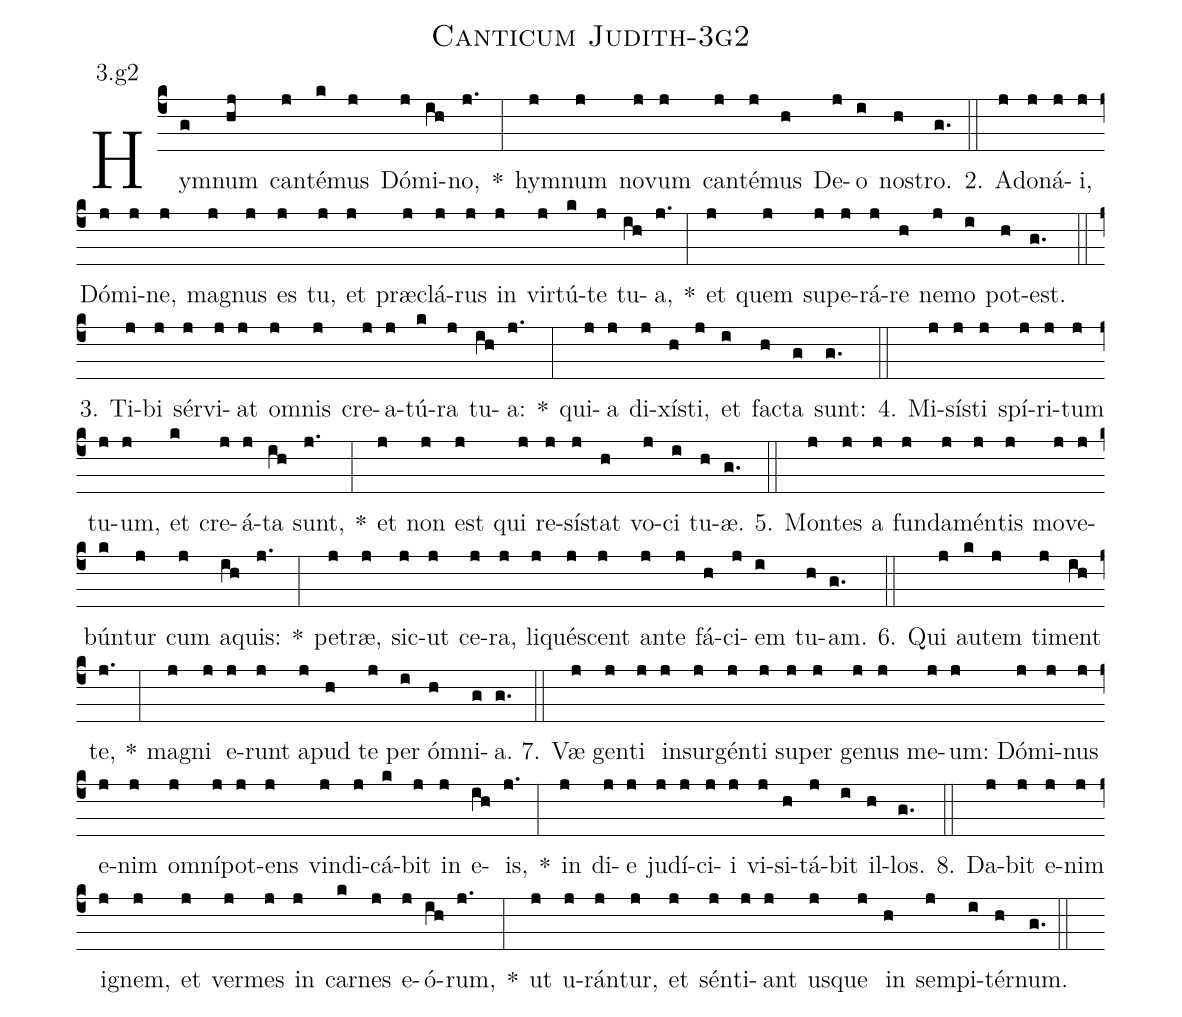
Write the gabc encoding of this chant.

name: Canticum Judith-3g2;
annotation: 3.g2;
%%
(c4)Hym(g)num(hj) can(j)té(k)mus(j) Dó(j)mi(ih)no,(j.) *(:) hym(j)num(j) no(j)vum(j) can(j)té(j)mus(h) De(j)o(i) nos(h)tro.(g.) (::)
2. A(j)do(j)ná(j)i,(j) Dó(j)mi(j)ne,(j) ma(j)gnus(j) es(j) tu,(j) et(j) præ(j)clá(j)rus(j) in(j) vir(j)tú(k)te(j) tu(ih)a,(j.) *(:) et(j) quem(j) su(j)pe(j)rá(j)re(h) ne(j)mo(i) pot(h)est.(g.) (::)
3. Ti(j)bi(j) sér(j)vi(j)at(j) om(j)nis(j) cre(j)a(j)tú(k)ra(j) tu(ih)a:(j.) *(:) qui(j)a(j) di(j)xís(h)ti,(j) et(i) fac(h)ta(g) sunt:(g.) (::)
4. Mi(j)sís(j)ti(j) spí(j)ri(j)tum(j) tu(j)um,(j) et(k) cre(j)á(j)ta(ih) sunt,(j.) *(:) et(j) non(j) est(j) qui(j) re(j)sís(j)tat(h) vo(j)ci(i) tu(h)æ.(g.) (::)
5. Mon(j)tes(j) a(j) fun(j)da(j)mén(j)tis(j) mo(j)ve(j)bún(k)tur(j) cum(j) a(ih)quis:(j.) *(:) pe(j)træ,(j) sic(j)ut(j) ce(j)ra,(j) li(j)qué(j)scent(j) an(j)te(j) fá(h)ci(j)em(i) tu(h)am.(g.) (::)
6. Qui(j) au(k)tem(j) ti(j)ment(ih) te,(j.) *(:) ma(j)gni(j) e(j)runt(j) a(j)pud(h) te(j) per(i) óm(h)ni(g)a.(g.) (::)
7. Væ(j) gen(j)ti(j) in(j)sur(j)gén(j)ti(j) su(j)per(j) ge(j)nus(j) me(j)um:(j) Dó(j)mi(j)nus(j) e(j)nim(j) om(j)ní(j)pot(j)ens(j) vin(j)di(j)cá(k)bit(j) in(j) e(ih)is,(j.) *(:) in(j) di(j)e(j) ju(j)dí(j)ci(j)i(j) vi(j)si(h)tá(j)bit(i) il(h)los.(g.) (::)
8. Da(j)bit(j) e(j)nim(j) i(j)gnem,(j) et(j) ver(j)mes(j) in(j) car(k)nes(j) e(j)ó(ih)rum,(j.) *(:) ut(j) u(j)rán(j)tur,(j) et(j) sén(j)ti(j)ant(j) us(j)que(j) in(h) sem(j)pi(i)tér(h)num.(g.) (::)
